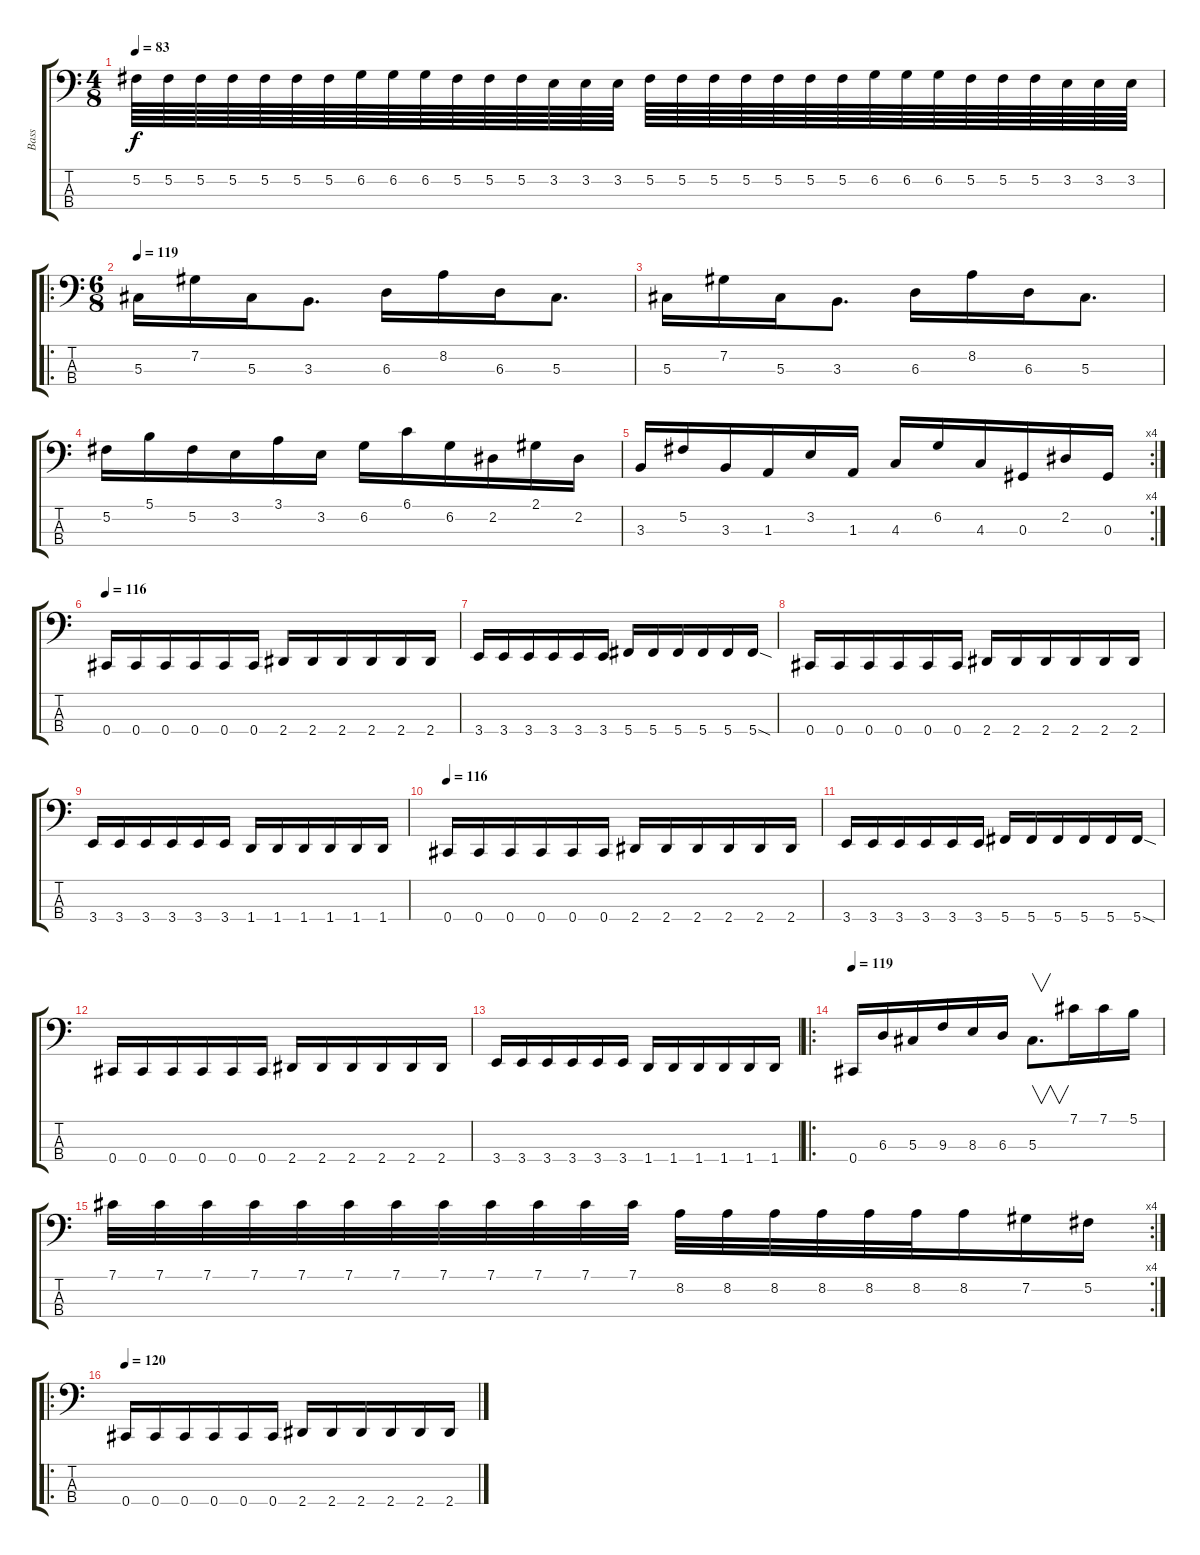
\track ("Bass" "Bass") {instrument electricbassfinger}
\staff {score tabs}
\tuning (Gb2 Db2 Ab1 Db1) {hide}
\ts (4 8)
\tempo 83
\clef f4
\ks c
5.2.64{dy f} 5.2.64 5.2.64 5.2.64 5.2.64 5.2.64 5.2.64 6.2.64 6.2.64 6.2.64 5.2.64 5.2.64 5.2.64 3.2.64 3.2.64 3.2.64 5.2.64 5.2.64 5.2.64 5.2.64 5.2.64 5.2.64 5.2.64 6.2.64 6.2.64 6.2.64 5.2.64 5.2.64 5.2.64 3.2.64 3.2.64 3.2.64 |
\ro
\ts (6 8)
\tempo 119
5.3.16 7.2.16 5.3.16 3.3.8{d} 6.3.16 8.2.16 6.3.16 5.3.8{d} |
5.3.16 7.2.16 5.3.16 3.3.8{d} 6.3.16 8.2.16 6.3.16 5.3.8{d} |
5.2.16 5.1.16 5.2.16 3.2.16 3.1.16 3.2.16 6.2.16 6.1.16 6.2.16 2.2.16 2.1.16 2.2.16 |
\rc 4
3.3.16 5.2.16 3.3.16 1.3.16 3.2.16 1.3.16 4.3.16 6.2.16 4.3.16 0.3.16 2.2.16 0.3.16 |
\tempo 116
0.4.16 0.4.16 0.4.16 0.4.16 0.4.16 0.4.16 2.4.16 2.4.16 2.4.16 2.4.16 2.4.16 2.4.16 |
3.4.16 3.4.16 3.4.16 3.4.16 3.4.16 3.4.16 5.4.16 5.4.16 5.4.16 5.4.16 5.4.16 5.4{sod}.16 |
0.4.16 0.4.16 0.4.16 0.4.16 0.4.16 0.4.16 2.4.16 2.4.16 2.4.16 2.4.16 2.4.16 2.4.16 |
3.4.16 3.4.16 3.4.16 3.4.16 3.4.16 3.4.16 1.4.16 1.4.16 1.4.16 1.4.16 1.4.16 1.4.16 |
\tempo 116
0.4.16 0.4.16 0.4.16 0.4.16 0.4.16 0.4.16 2.4.16 2.4.16 2.4.16 2.4.16 2.4.16 2.4.16 |
3.4.16 3.4.16 3.4.16 3.4.16 3.4.16 3.4.16 5.4.16 5.4.16 5.4.16 5.4.16 5.4.16 5.4{sod}.16 |
0.4.16 0.4.16 0.4.16 0.4.16 0.4.16 0.4.16 2.4.16 2.4.16 2.4.16 2.4.16 2.4.16 2.4.16 |
3.4.16 3.4.16 3.4.16 3.4.16 3.4.16 3.4.16 1.4.16 1.4.16 1.4.16 1.4.16 1.4.16 1.4.16 |
\ro
\tempo 119
0.4.16 6.3.16 5.3.16 9.3.16 8.3.16 6.3.16 5.3.8{v d} 7.1.16 7.1.16 5.1.16 |
\rc 4
7.1.32 7.1.32 7.1.32 7.1.32 7.1.32 7.1.32 7.1.32 7.1.32 7.1.32 7.1.32 7.1.32 7.1.32 8.2.32 8.2.32 8.2.32 8.2.32 8.2.32 8.2.32 8.2.16 7.2.16 5.2.16 |
\ro
\tempo 120
0.4.16 0.4.16 0.4.16 0.4.16 0.4.16 0.4.16 2.4.16 2.4.16 2.4.16 2.4.16 2.4.16 2.4.16
